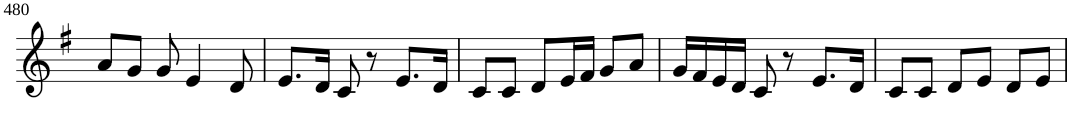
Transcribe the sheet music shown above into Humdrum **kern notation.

**kern
*part1
*staff1
*I"Violin
!!LO:PB:g=z
*clefG2
*k[f#]
*G:
*M3/4
=480
8a/L
8g/J
8g/
4e/
8d/
=481
8.e/L
16d/Jk
8c/
8r
8.e/L
16d/Jk
=482
8c/L
8c/J
8d/L
16e/L
16f#/JJ
8g/L
8a/J
=483
16g/LL
16f#/
16e/
16d/JJ
8c/
8r
8.e/L
16d/Jk
=484
8c/L
8c/J
8d/L
8e/J
8d/L
8e/J
=
*-
